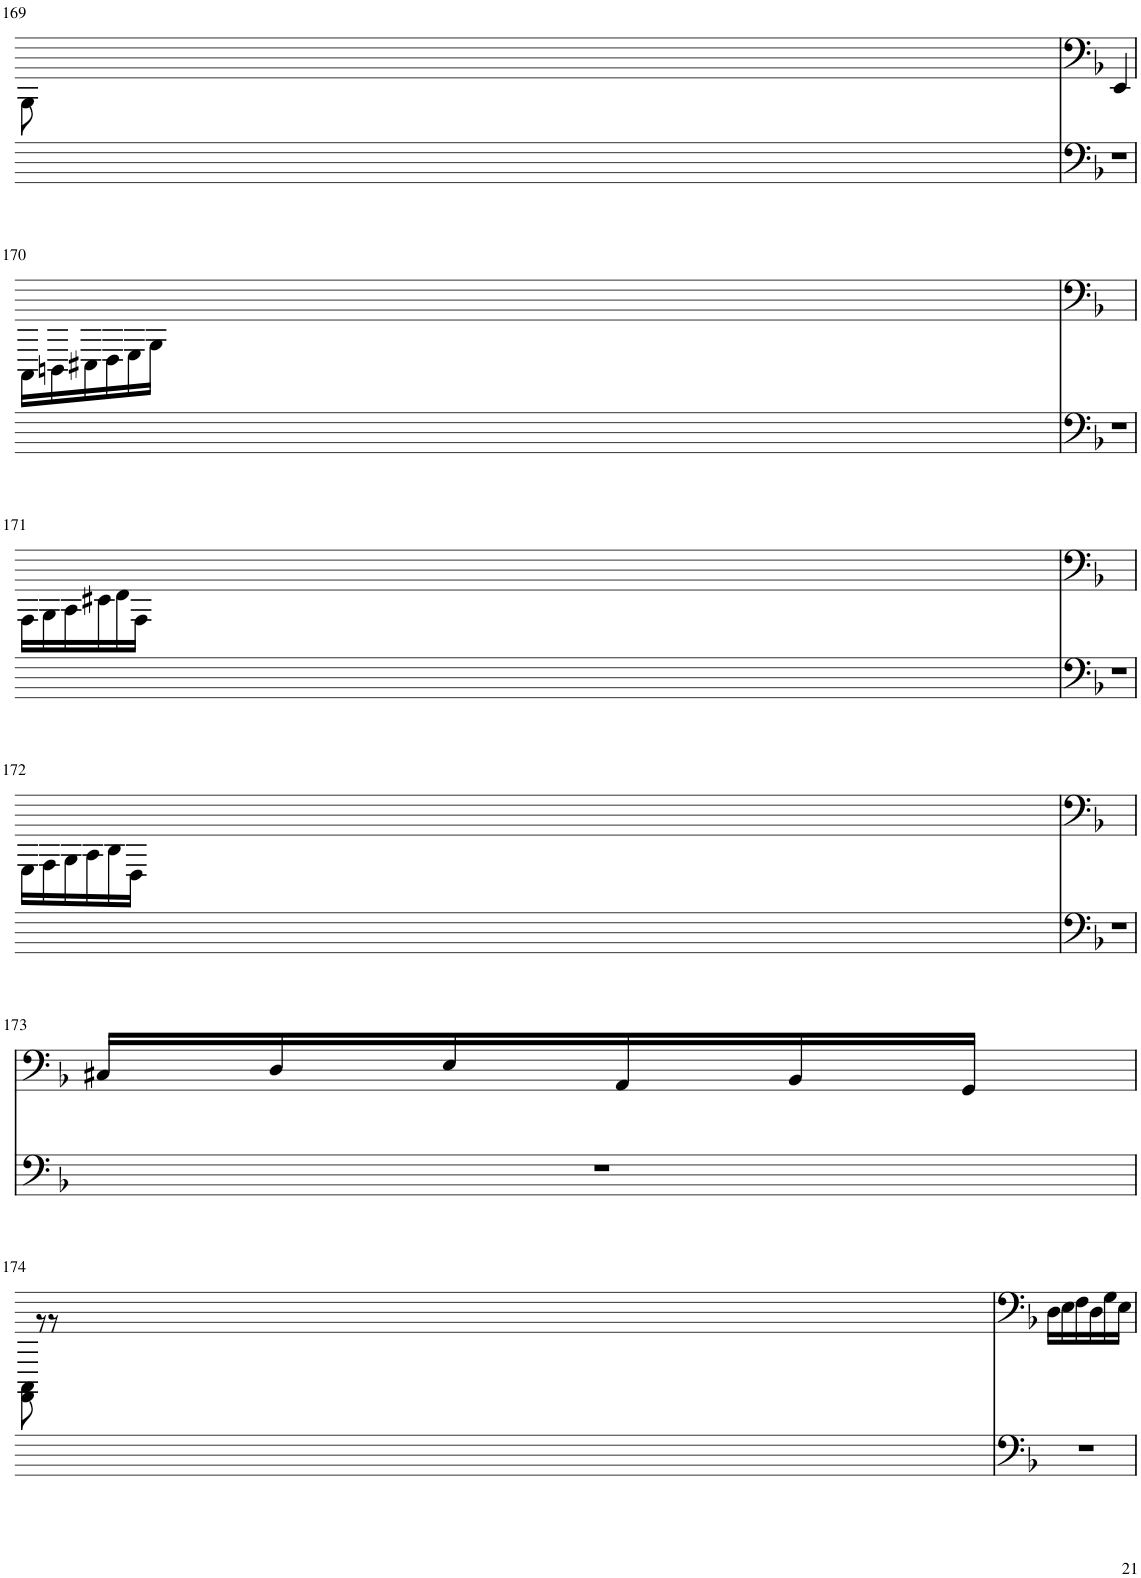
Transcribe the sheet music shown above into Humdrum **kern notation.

**kern	**kern
*part2	*part1
*staff2	*staff1
*I"Violoncello	*I"Violoncello
*I'Vc	*I'Vc
!!LO:PB:g=z
*clefF4	*clefF4
*k[]	*k[]
*M3/4	*M3/8
=169	=169
*	*^
2.r	4EE/	8G\
.	.	4.ryy
.	8ryy	.
.	4.ryy	.
.	.	4ryy
!!LO:LB:g=z	!!
=170	=170	=170
2.r	4.ryy	16AA\LL
.	.	16BBn\
.	.	16C#X\
.	.	16D\
.	.	16E\
.	.	16G\JJ
.	4.ryy	4.ryy
!!LO:LB:g=z	!!
=171	=171	=171
2.r	4.ryy	16F\LL
.	.	16G\
.	.	16A\
.	.	16c#X\
.	.	16d\
.	.	16F\JJ
.	4.ryy	4.ryy
!!LO:LB:g=z	!!
=172	=172	=172
2.r	4.ryy	16E\LL
.	.	16F\
.	.	16G\
.	.	16A\
.	.	16B-\
.	.	16D\JJ
.	4.ryy	4.ryy
*	*v	*v
!!LO:LB:g=z
=173	=173
2.r	16C#X/LL
.	16D/
.	16E/
.	16AA/
.	16BB-/
.	16GG/JJ
.	4.ryy
!!LO:LB:g=z
=174	=174
*	*^
2.r	16D\LL	8FF\ 8AA\
.	16E\	.
.	16F\	8r
.	16D\	.
.	16G\	8r
.	16E\JJ	.
.	4.ryy	4.ryy
*	*v	*v
=	=
*-	*-
